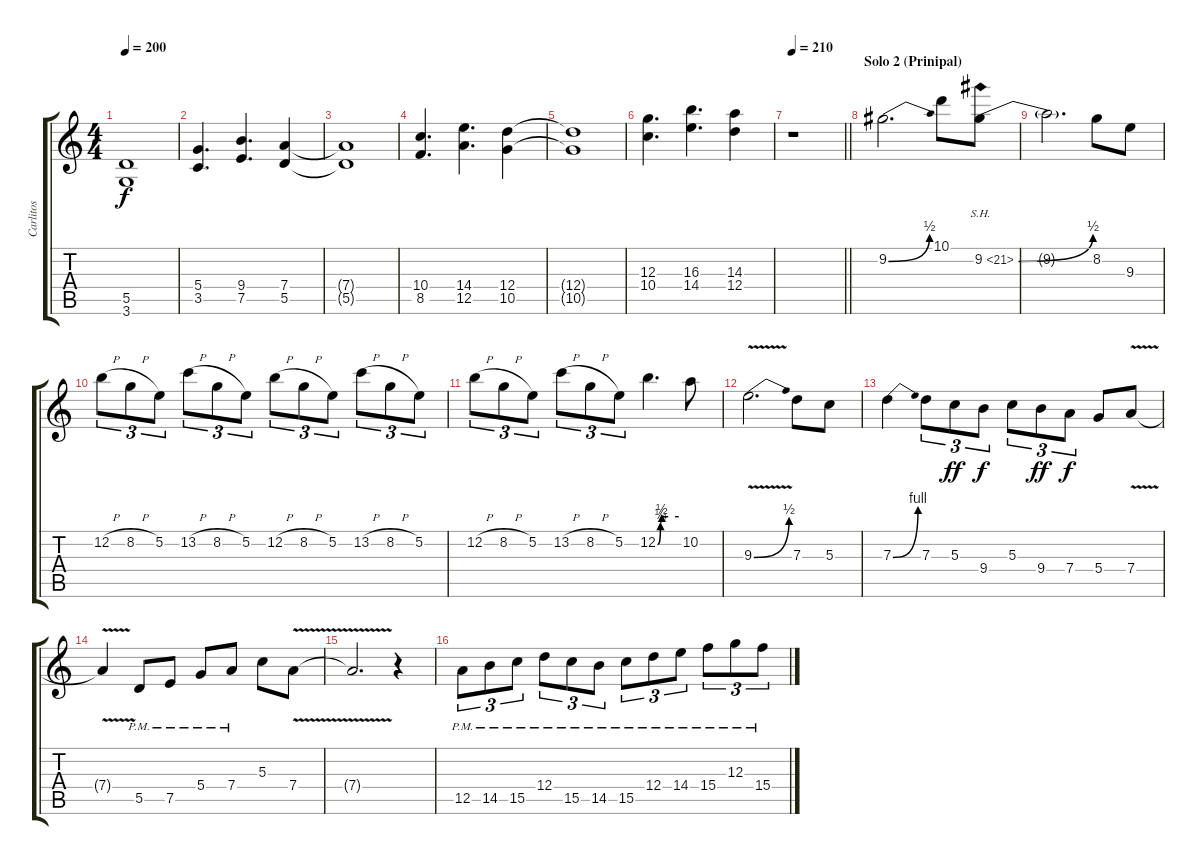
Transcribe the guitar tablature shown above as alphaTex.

\track ("Carlitos" "Carlitos") {instrument distortionguitar}
\staff {score tabs}
\tuning (E4 B3 G3 D3 A2 E2) {hide}
\ts (4 4)
\tempo 200
\clef g2
\ks c
(5.5{t} 3.6{t}).1{dy f} |
(5.4 3.5).4{d} (9.4 7.5).4{d} (7.4 5.5).4 |
(7.4{t} 5.5{t}).1 |
(10.4 8.5).4{d} (14.4 12.5).4{d} (12.4 10.5).4 |
(12.4{t} 10.5{t}).1 |
(12.3 10.4).4{d} (16.3 14.4).4{d} (14.3 12.4).4 |
\tempo 210
\barLineRight lightlight
r.1 |
\section ("" "Solo 2 (Prinipal)")
9.2{be (bend 0 0 60 2)}.2{d} 10.1.8 9.2{be (bend 0 0 60 2) sh 12}.8 |
9.2{t}.2{d} 8.2.8 9.3.8 |
12.2{h}.8{tu (3 2)} 8.2{h}.8{tu (3 2)} 5.2.8{tu (3 2)} 13.2{h}.8{tu (3 2)} 8.2{h}.8{tu (3 2)} 5.2.8{tu (3 2)} 12.2{h}.8{tu (3 2)} 8.2{h}.8{tu (3 2)} 5.2.8{tu (3 2)} 13.2{h}.8{tu (3 2)} 8.2{h}.8{tu (3 2)} 5.2.8{tu (3 2)} |
12.2{h}.8{tu (3 2)} 8.2{h}.8{tu (3 2)} 5.2.8{tu (3 2)} 13.2{h}.8{tu (3 2)} 8.2{h}.8{tu (3 2)} 5.2.8{tu (3 2)} 12.2{be (custom 0 0 8 1 12 2 30 2 60 2)}.4{d} 10.2.8 |
9.3{be (bend 0 0 60 2) v}.2{d} 7.3.8 5.3.8 |
7.3{be (bend 0 0 60 4)}.4 7.3.8{tu (3 2)} 5.3.8{tu (3 2) dy ff} 9.4.8{tu (3 2) dy f} 5.3.8{tu (3 2)} 9.4.8{tu (3 2) dy ff} 7.4.8{tu (3 2) dy f} 5.4.8 7.4{v}.8 |
7.4{t}.4 5.5{pm}.8 7.5{pm}.8 5.4{pm}.8 7.4{pm}.8 5.3.8 7.4{v}.8 |
7.4{t}.2{d} r.4 |
12.5{pm}.8{tu (3 2)} 14.5{pm}.8{tu (3 2)} 15.5{pm}.8{tu (3 2)} 12.4{pm}.8{tu (3 2)} 15.5{pm}.8{tu (3 2)} 14.5{pm}.8{tu (3 2)} 15.5{pm}.8{tu (3 2)} 12.4{pm}.8{tu (3 2)} 14.4{pm}.8{tu (3 2)} 15.4{pm}.8{tu (3 2)} 12.3{pm}.8{tu (3 2)} 15.4{pm}.8{tu (3 2)}
